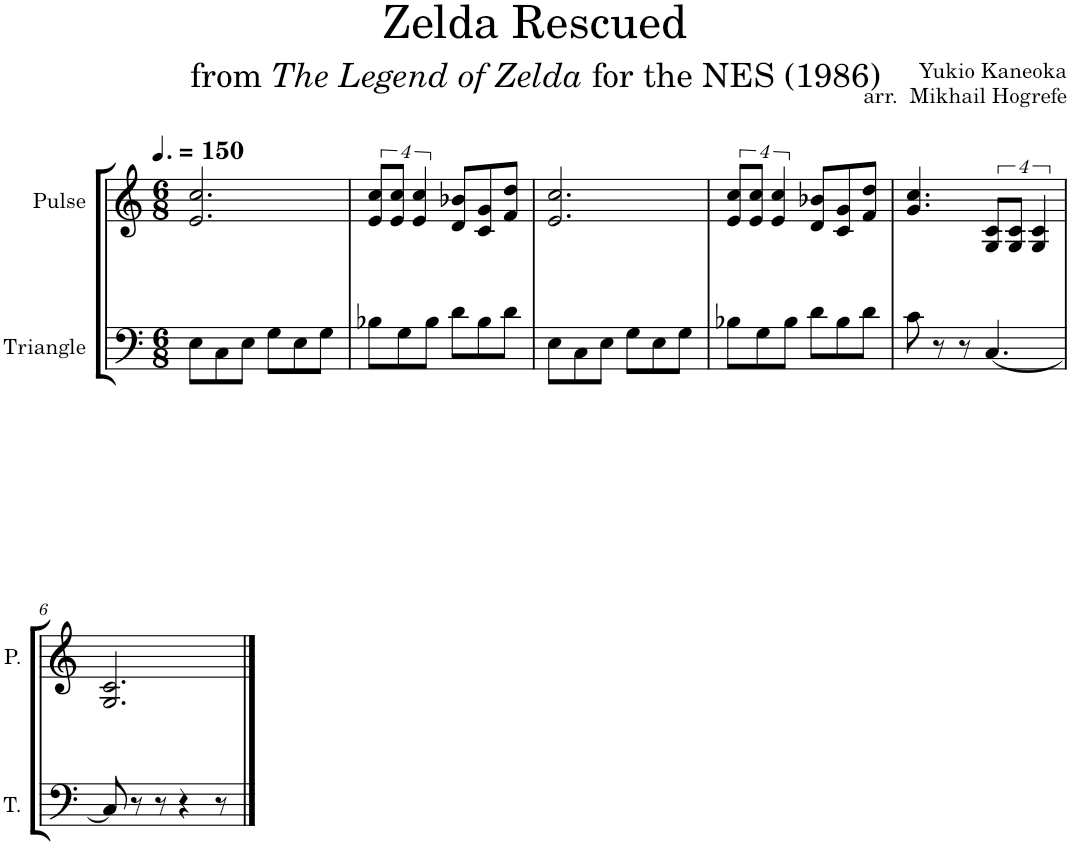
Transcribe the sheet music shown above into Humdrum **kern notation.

**kern	**kern
*part2	*part1
*staff2	*staff1
*I"Triangle	*I"Pulse
*I'T.	*I'P.
*clefF4	*clefG2
*k[]	*k[]
*M6/8	*M6/8
*MM225	*MM225
=1	=1
8E\L	2.e/ 2.cc/
8C\	.
8E\J	.
8G\L	.
8E\	.
8G\J	.
=2	=2
8B-X\L	32%3e/ 32%3cc/L
.	32%3e/ 32%3cc/J
8G\	.
.	16%3e/ 16%3cc/
8B-\J	.
8d\L	8d/ 8b-X/L
8B-\	8c/ 8g/
8d\J	8f/ 8dd/J
=3	=3
8E\L	2.e/ 2.cc/
8C\	.
8E\J	.
8G\L	.
8E\	.
8G\J	.
=4	=4
8B-X\L	32%3e/ 32%3cc/L
.	32%3e/ 32%3cc/J
8G\	.
.	16%3e/ 16%3cc/
8B-\J	.
8d\L	8d/ 8b-X/L
8B-\	8c/ 8g/
8d\J	8f/ 8dd/J
=5	=5
8c\	4.g/ 4.cc/
8r	.
8r	.
[4.C/	32%3G/ 32%3c/L
.	32%3G/ 32%3c/J
.	16%3G/ 16%3c/
!!LO:LB:g=z
=6	=6
8C/]	2.G/ 2.c/
8r	.
8r	.
4r	.
8r	.
==	==
*-	*-
